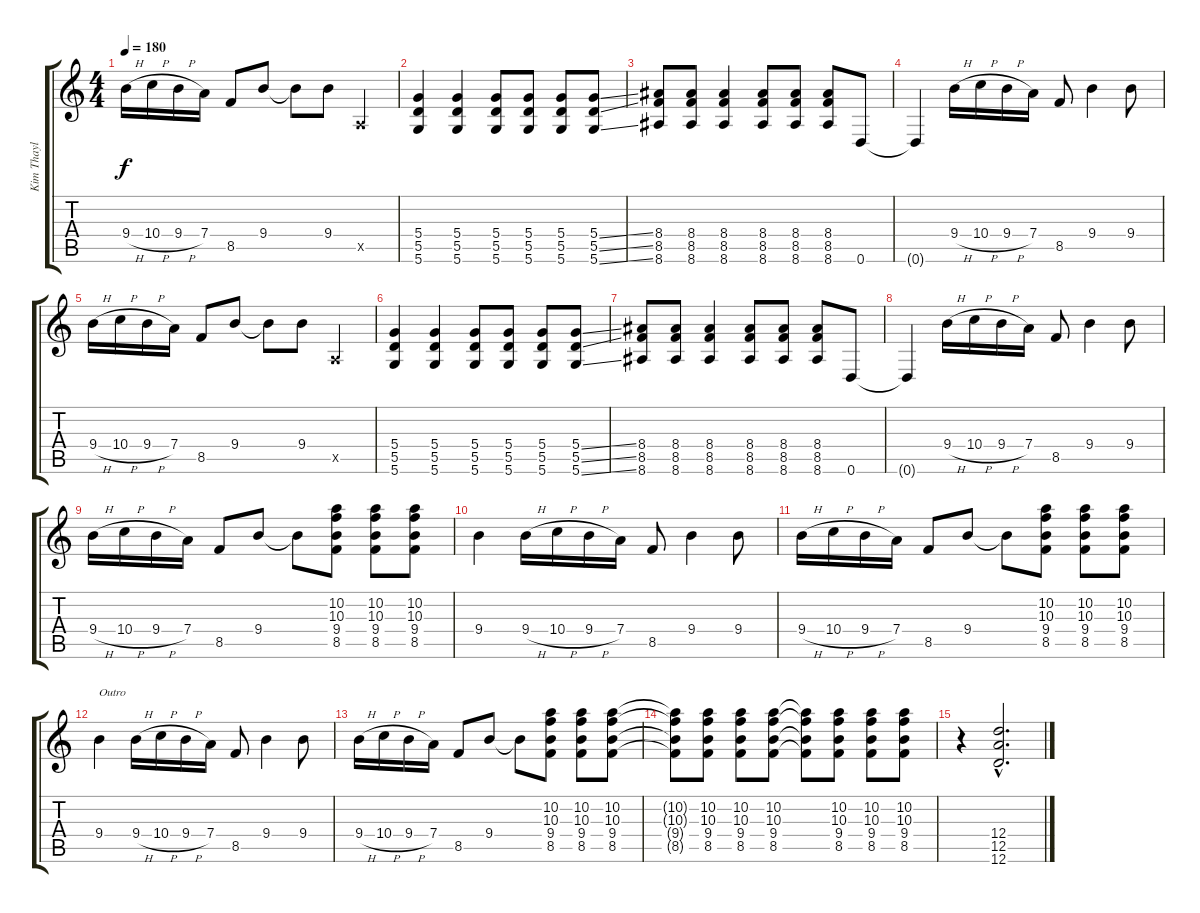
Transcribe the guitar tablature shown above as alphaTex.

\track ("Kim Thayl" "Kim Thayl") {instrument overdrivenguitar}
\staff {score tabs}
\tuning (E4 B3 G3 D3 A2 D2) {hide}
\ts (4 4)
\tempo 180
\clef g2
\ks c
9.4{h}.16{dy f} 10.4{h}.16 9.4{h}.16 7.4.16 8.5.8 9.4.8 9.4{t}.8 9.4.8 0.5{x}.4 |
(5.4 5.5 5.6).4 (5.4 5.5 5.6).4 (5.4 5.5 5.6).8 (5.4 5.5 5.6).8 (5.4 5.5 5.6).8 (5.4{ss} 5.5{ss} 5.6{ss}).8 |
(8.4 8.5 8.6).8 (8.4 8.5 8.6).8 (8.4 8.5 8.6).4 (8.4 8.5 8.6).8 (8.4 8.5 8.6).8 (8.4 8.5 8.6).8 0.6.8 |
0.6{t}.4 9.4{h}.16 10.4{h}.16 9.4{h}.16 7.4.16 8.5.8 9.4.4 9.4.8 |
9.4{h}.16 10.4{h}.16 9.4{h}.16 7.4.16 8.5.8 9.4.8 9.4{t}.8 9.4.8 0.5{x}.4 |
(5.4 5.5 5.6).4 (5.4 5.5 5.6).4 (5.4 5.5 5.6).8 (5.4 5.5 5.6).8 (5.4 5.5 5.6).8 (5.4{ss} 5.5{ss} 5.6{ss}).8 |
(8.4 8.5 8.6).8 (8.4 8.5 8.6).8 (8.4 8.5 8.6).4 (8.4 8.5 8.6).8 (8.4 8.5 8.6).8 (8.4 8.5 8.6).8 0.6.8 |
0.6{t}.4 9.4{h}.16 10.4{h}.16 9.4{h}.16 7.4.16 8.5.8 9.4.4 9.4.8 |
9.4{h}.16 10.4{h}.16 9.4{h}.16 7.4.16 8.5.8 9.4.8 9.4{t}.8 (10.2 10.3 9.4 8.5).8 (10.2 10.3 9.4 8.5).8 (10.2 10.3 9.4 8.5).8 |
9.4.4 9.4{h}.16 10.4{h}.16 9.4{h}.16 7.4.16 8.5.8 9.4.4 9.4.8 |
9.4{h}.16 10.4{h}.16 9.4{h}.16 7.4.16 8.5.8 9.4.8 9.4{t}.8 (10.2 10.3 9.4 8.5).8 (10.2 10.3 9.4 8.5).8 (10.2 10.3 9.4 8.5).8 |
9.4.4{txt "Outro"} 9.4{h}.16 10.4{h}.16 9.4{h}.16 7.4.16 8.5.8 9.4.4 9.4.8 |
9.4{h}.16 10.4{h}.16 9.4{h}.16 7.4.16 8.5.8 9.4.8 9.4{t}.8 (10.2 10.3 9.4 8.5).8 (10.2 10.3 9.4 8.5).8 (10.2 10.3 9.4 8.5).8 |
(10.2{t} 10.3{t} 9.4{t} 8.5{t}).8 (10.2 10.3 9.4 8.5).8 (10.2 10.3 9.4 8.5).8 (10.2 10.3 9.4 8.5).8 (10.2{t} 10.3{t} 9.4{t} 8.5{t}).8 (10.2 10.3 9.4 8.5).8 (10.2 10.3 9.4 8.5).8 (10.2 10.3 9.4 8.5).8 |
r.4 (12.4{hac} 12.5{hac} 12.6{hac}).2{d}
